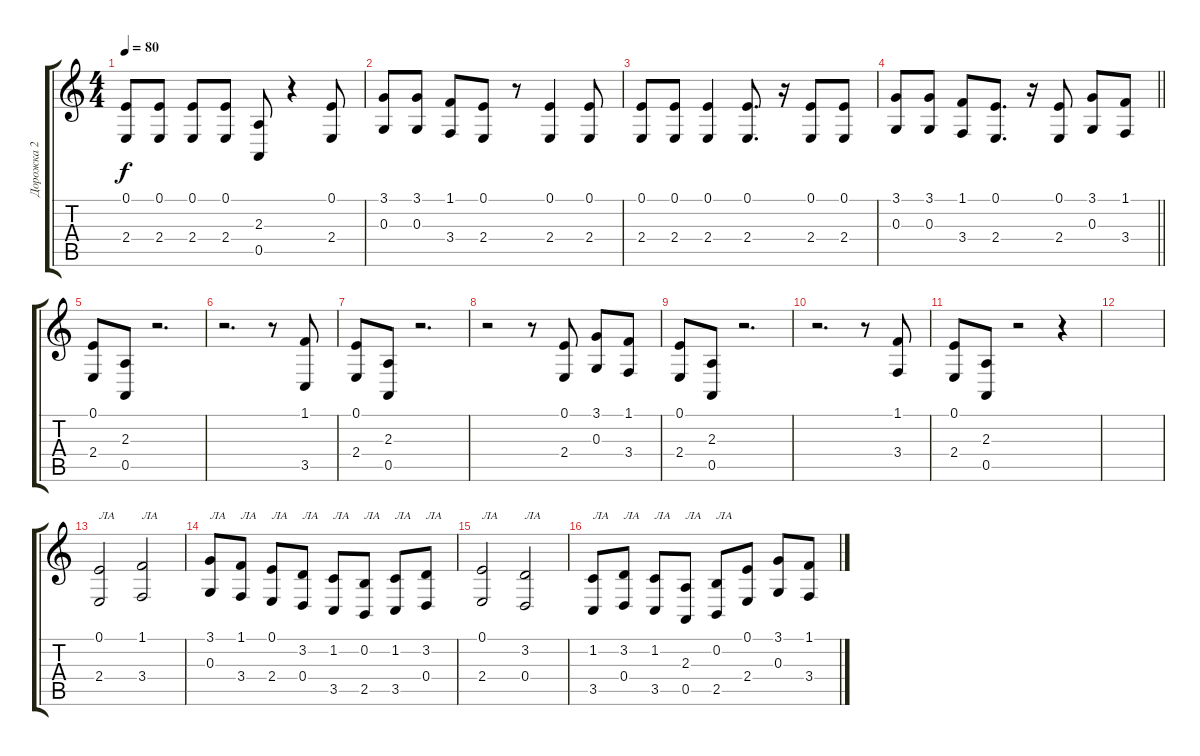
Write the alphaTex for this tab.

\track ("Дорожка 2" "Дорожка 2") {instrument viola}
\staff {score tabs}
\tuning (E4 B3 G3 D3 A2 E2) {hide}
\ts (4 4)
\tempo 80
\clef g2
\ks c
(0.1 2.4).8{dy f} (0.1 2.4).8 (0.1 2.4).8 (0.1 2.4).8 (2.3 0.5).8 r.4 (0.1 2.4).8 |
(3.1 0.3).8 (3.1 0.3).8 (1.1 3.4).8 (0.1 2.4).8 r.8 (0.1 2.4).4 (0.1 2.4).8 |
(0.1 2.4).8 (0.1 2.4).8 (0.1 2.4).4 (0.1 2.4).8{d} r.16 (0.1 2.4).8 (0.1 2.4).8 |
\barLineRight lightlight
(3.1 0.3).8 (3.1 0.3).8 (1.1 3.4).8 (0.1 2.4).8{d} r.16 (0.1 2.4).8 (3.1 0.3).8 (1.1 3.4).8 |
(0.1 2.4).8 (2.3 0.5).8 r.2{d} |
r.2{d} r.8 (1.1 3.5).8 |
(0.1 2.4).8 (2.3 0.5).8 r.2{d} |
r.2 r.8 (0.1 2.4).8 (3.1 0.3).8 (1.1 3.4).8 |
(0.1 2.4).8 (2.3 0.5).8 r.2{d} |
r.2{d} r.8 (1.1 3.4).8 |
(0.1 2.4).8 (2.3 0.5).8 r.2 r.4 |
|
(0.1 2.4).2{txt "ЛА"} (1.1 3.4).2{txt "ЛА"} |
(3.1 0.3).8{txt "ЛА"} (1.1 3.4).8{txt "ЛА"} (0.1 2.4).8{txt "ЛА"} (3.2 0.4).8{txt "ЛА"} (1.2 3.5).8{txt "ЛА"} (0.2 2.5).8{txt "ЛА"} (1.2 3.5).8{txt "ЛА"} (3.2 0.4).8{txt "ЛА"} |
(0.1 2.4).2{txt "ЛА"} (3.2 0.4).2{txt "ЛА"} |
(1.2 3.5).8{txt "ЛА"} (3.2 0.4).8{txt "ЛА"} (1.2 3.5).8{txt "ЛА"} (2.3 0.5).8{txt "ЛА"} (0.2 2.5).8{txt "ЛА"} (0.1 2.4).8 (3.1 0.3).8 (1.1 3.4).8
